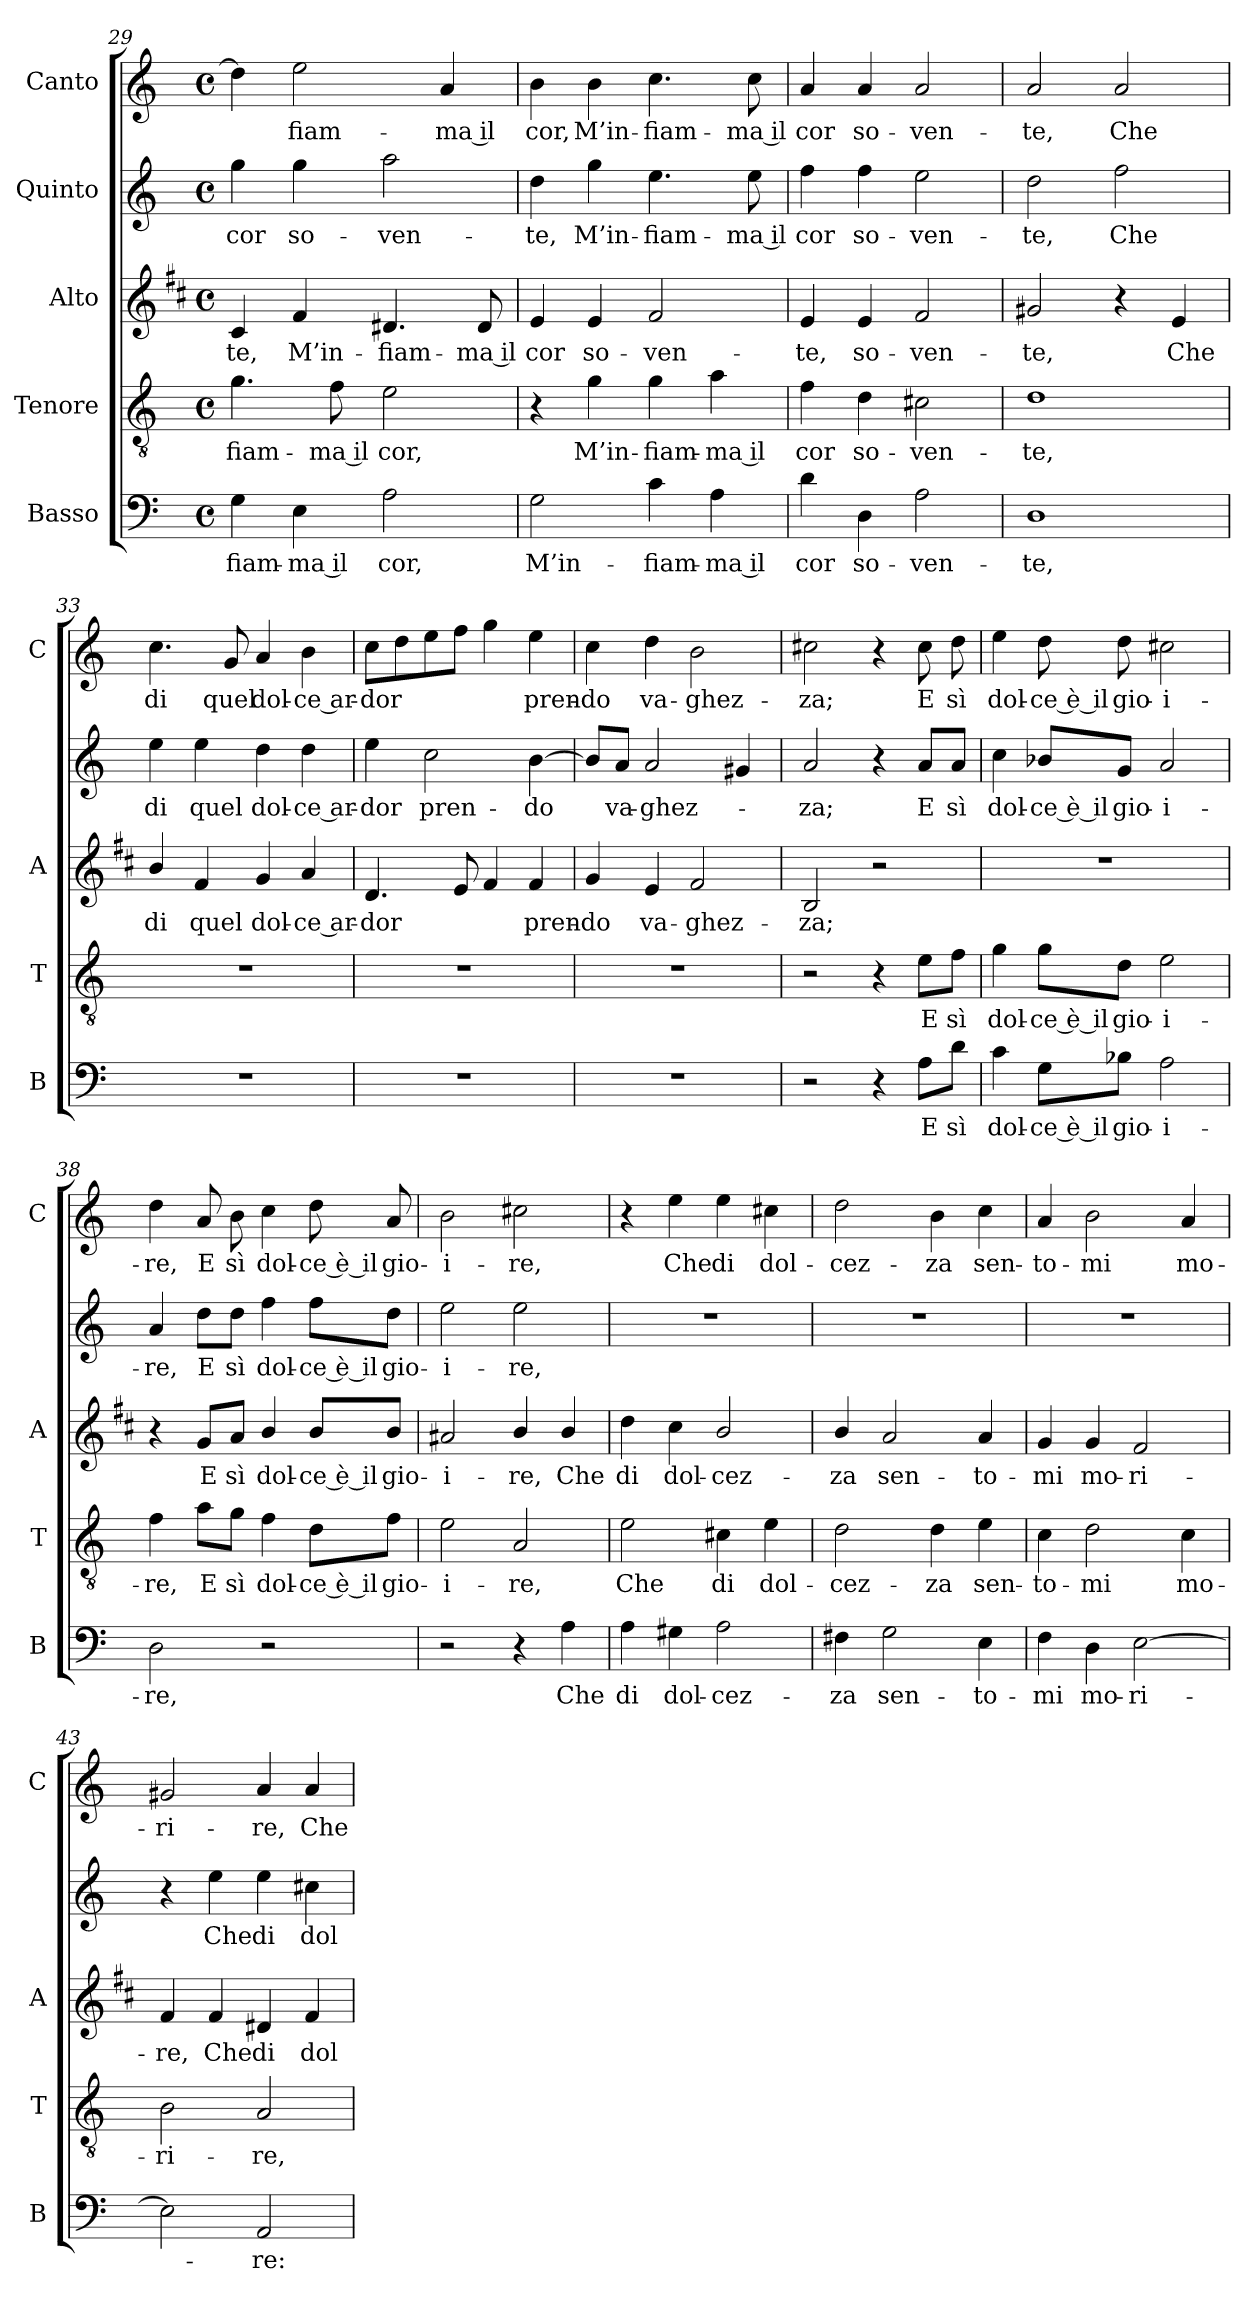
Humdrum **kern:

**kern	**text	**kern	**text	**kern	**text	**kern	**text	**kern	**text
*part5	*part5	*part4	*part4	*part3	*part3	*part2	*part2	*part1	*part1
*staff5	*staff5	*staff4	*staff4	*staff3	*staff3	*staff2	*staff2	*staff1	*staff1
*I"Basso	*	*I"Tenore	*	*I"Alto	*	*I"Quinto	*	*I"Canto	*
*I'B	*	*I'T	*	*I'A	*	*	*	*I'C	*
*clefF4	*	*clefGv2	*	*clefG2	*	*clefG2	*	*clefG2	*
*	*	*	*	*ITrd1c2	*	*	*	*	*
*k[]	*	*k[]	*	*k[]	*	*k[]	*	*k[]	*
*C:	*	*C:	*	*C:	*	*C:	*	*C:	*
*M4/4	*	*M4/4	*	*M4/4	*	*M4/4	*	*M4/4	*
*met(c)	*	*met(c)	*	*met(c)	*	*met(c)	*	*met(c)	*
=29	=29	=29	=29	=29	=29	=29	=29	=29	=29
!	!LO:LY:b	!	!LO:LY:b	!	!LO:LY:b	!	!LO:LY:b	!	!
4G\	-fiam-	4.g\	-fiam-	4B/	-te,	4gg\	cor	4dd\]	.
!	!LO:LY:b	!	!	!	!LO:LY:b	!	!LO:LY:b	!	!LO:LY:b
4E\	-ma il	.	.	4e/	M’in-	4gg\	so-	2ee\	-fiam-
!	!	!	!LO:LY:b	!	!	!	!	!	!
.	.	8f\	-ma il	.	.	.	.	.	.
!	!LO:LY:b	!	!LO:LY:b	!	!LO:LY:b	!	!LO:LY:b	!	!
2A\	cor,	2e\	cor,	4.c#X/	-fiam-	2aa\	-ven-	.	.
!	!	!	!	!	!	!	!	!	!LO:LY:b
.	.	.	.	.	.	.	.	4a/	-ma il
!	!	!	!	!	!LO:LY:b	!	!	!	!
.	.	.	.	8c#/	-ma il	.	.	.	.
!!LO:LB:g=z
=30	=30	=30	=30	=30	=30	=30	=30	=30	=30
!	!LO:LY:b	!	!	!	!LO:LY:b	!	!LO:LY:b	!	!LO:LY:b
2G\	M’in-	4r	.	4d/	cor	4dd\	-te,	4b\	cor,
!	!	!	!LO:LY:b	!	!LO:LY:b	!	!LO:LY:b	!	!LO:LY:b
.	.	4g\	M’in-	4d/	so-	4gg\	M’in-	4b\	M’in-
!	!LO:LY:b	!	!LO:LY:b	!	!LO:LY:b	!	!LO:LY:b	!	!LO:LY:b
4c\	-fiam-	4g\	-fiam-	2e/	-ven-	4.ee\	-fiam-	4.cc\	-fiam-
!	!LO:LY:b	!	!LO:LY:b	!	!	!	!	!	!
4A\	-ma il	4a\	-ma il	.	.	.	.	.	.
!	!	!	!	!	!	!	!LO:LY:b	!	!LO:LY:b
.	.	.	.	.	.	8ee\	-ma il	8cc\	-ma il
=31	=31	=31	=31	=31	=31	=31	=31	=31	=31
!	!LO:LY:b	!	!LO:LY:b	!	!LO:LY:b	!	!LO:LY:b	!	!LO:LY:b
4d\	cor	4f\	cor	4d/	-te,	4ff\	cor	4a/	cor
!	!LO:LY:b	!	!LO:LY:b	!	!LO:LY:b	!	!LO:LY:b	!	!LO:LY:b
4D\	so-	4d\	so-	4d/	so-	4ff\	so-	4a/	so-
!	!LO:LY:b	!	!LO:LY:b	!	!LO:LY:b	!	!LO:LY:b	!	!LO:LY:b
2A\	-ven-	2c#X\	-ven-	2e/	-ven-	2ee\	-ven-	2a/	-ven-
=32	=32	=32	=32	=32	=32	=32	=32	=32	=32
!	!LO:LY:b	!	!LO:LY:b	!	!LO:LY:b	!	!LO:LY:b	!	!LO:LY:b
1D	-te,	1d	-te,	2f#X/	-te,	2dd\	-te,	2a/	-te,
!	!	!	!	!	!	!	!LO:LY:b	!	!LO:LY:b
.	.	.	.	4r	.	2ff\	Che	2a/	Che
!	!	!	!	!	!LO:LY:b	!	!	!	!
.	.	.	.	4d/	Che	.	.	.	.
=33	=33	=33	=33	=33	=33	=33	=33	=33	=33
!	!	!	!	!	!LO:LY:b	!	!LO:LY:b	!	!LO:LY:b
1r	.	1r	.	4a/	di	4ee\	di	4.cc\	di
!	!	!	!	!	!LO:LY:b	!	!LO:LY:b	!	!
.	.	.	.	4e/	quel	4ee\	quel	.	.
!	!	!	!	!	!	!	!	!	!LO:LY:b
.	.	.	.	.	.	.	.	8g/	quel
!	!	!	!	!	!LO:LY:b	!	!LO:LY:b	!	!LO:LY:b
.	.	.	.	4f/	dol-	4dd\	dol-	4a/	dol-
!	!	!	!	!	!LO:LY:b	!	!LO:LY:b	!	!LO:LY:b
.	.	.	.	4g/	-ce ar-	4dd\	-ce ar-	4b\	-ce ar-
=34	=34	=34	=34	=34	=34	=34	=34	=34	=34
!	!	!	!	!	!LO:LY:b	!	!LO:LY:b	!	!LO:LY:b
1r	.	1r	.	4.c/	-dor	4ee\	-dor	8cc\L	-dor
.	.	.	.	.	.	.	.	8dd\	.
!	!	!	!	!	!	!	!LO:LY:b	!	!
.	.	.	.	.	.	2cc\	pren-	8ee\	.
.	.	.	.	8d/	.	.	.	8ff\J	.
.	.	.	.	4e/	.	.	.	4gg\	.
!	!	!	!	!	!LO:LY:b	!	!LO:LY:b	!	!LO:LY:b
.	.	.	.	4e/	pren-	[4b\	-do	4ee\	pren-
=35	=35	=35	=35	=35	=35	=35	=35	=35	=35
!	!	!	!	!	!LO:LY:b	!	!	!	!LO:LY:b
1r	.	1r	.	4f/	-do	8b/L]	.	4cc\	-do
!	!	!	!	!	!	!	!LO:LY:b	!	!
.	.	.	.	.	.	8a/J	va-	.	.
!	!	!	!	!	!LO:LY:b	!	!LO:LY:b	!	!LO:LY:b
.	.	.	.	4d/	va-	2a/	-ghez-	4dd\	va-
!	!	!	!	!	!LO:LY:b	!	!	!	!LO:LY:b
.	.	.	.	2e/	-ghez-	.	.	2b\	-ghez-
.	.	.	.	.	.	4g#X/	.	.	.
!!LO:LB:g=z
=36	=36	=36	=36	=36	=36	=36	=36	=36	=36
!	!	!	!	!	!LO:LY:b	!	!LO:LY:b	!	!LO:LY:b
2r	.	2r	.	2A/	-za;	2a/	-za;	2cc#X\	-za;
4r	.	4r	.	2r	.	4r	.	4r	.
!	!LO:LY:b	!	!LO:LY:b	!	!	!	!LO:LY:b	!	!LO:LY:b
8A\L	E	8e\L	E	.	.	8a/L	E	8cc#\	E
!	!LO:LY:b	!	!LO:LY:b	!	!	!	!LO:LY:b	!	!LO:LY:b
8d\J	sì	8f\J	sì	.	.	8a/J	sì	8dd\	sì
=37	=37	=37	=37	=37	=37	=37	=37	=37	=37
!	!LO:LY:b	!	!LO:LY:b	!	!	!	!LO:LY:b	!	!LO:LY:b
4c\	dol-	4g\	dol-	1r	.	4cc\	dol-	4ee\	dol-
!	!LO:LY:b	!	!LO:LY:b	!	!	!	!LO:LY:b	!	!LO:LY:b
8G\L	-ce è il	8g\L	-ce è il	.	.	8b-X/L	-ce è il	8dd\	-ce è il
!	!LO:LY:b	!	!LO:LY:b	!	!	!	!LO:LY:b	!	!LO:LY:b
8B-X\J	gio-	8d\J	gio-	.	.	8g/J	gio-	8dd\	gio-
!	!LO:LY:b	!	!LO:LY:b	!	!	!	!LO:LY:b	!	!LO:LY:b
2A\	-i-	2e\	-i-	.	.	2a/	-i-	2cc#X\	-i-
=38	=38	=38	=38	=38	=38	=38	=38	=38	=38
!	!LO:LY:b	!	!LO:LY:b	!	!	!	!LO:LY:b	!	!LO:LY:b
2D\	-re,	4f\	-re,	4r	.	4a/	-re,	4dd\	-re,
!	!	!	!LO:LY:b	!	!LO:LY:b	!	!LO:LY:b	!	!LO:LY:b
.	.	8a\L	E	8f/L	E	8dd\L	E	8a/	E
!	!	!	!LO:LY:b	!	!LO:LY:b	!	!LO:LY:b	!	!LO:LY:b
.	.	8g\J	sì	8g/J	sì	8dd\J	sì	8b\	sì
!	!	!	!LO:LY:b	!	!LO:LY:b	!	!LO:LY:b	!	!LO:LY:b
2r	.	4f\	dol-	4a/	dol-	4ff\	dol-	4cc\	dol-
!	!	!	!LO:LY:b	!	!LO:LY:b	!	!LO:LY:b	!	!LO:LY:b
.	.	8d\L	-ce è il	8a/L	-ce è il	8ff\L	-ce è il	8dd\	-ce è il
!	!	!	!LO:LY:b	!	!LO:LY:b	!	!LO:LY:b	!	!LO:LY:b
.	.	8f\J	gio-	8a/J	gio-	8dd\J	gio-	8a/	gio-
=39	=39	=39	=39	=39	=39	=39	=39	=39	=39
!	!	!	!LO:LY:b	!	!LO:LY:b	!	!LO:LY:b	!	!LO:LY:b
2r	.	2e\	-i-	2g#X/	-i-	2ee\	-i-	2b\	-i-
!	!	!	!LO:LY:b	!	!LO:LY:b	!	!LO:LY:b	!	!LO:LY:b
4r	.	2A/	-re,	4a/	-re,	2ee\	-re,	2cc#X\	-re,
!	!LO:LY:b	!	!	!	!LO:LY:b	!	!	!	!
4A\	Che	.	.	4a/	Che	.	.	.	.
=40	=40	=40	=40	=40	=40	=40	=40	=40	=40
!	!LO:LY:b	!	!LO:LY:b	!	!LO:LY:b	!	!	!	!
4A\	di	2e\	Che	4cc\	di	1r	.	4r	.
!	!LO:LY:b	!	!	!	!LO:LY:b	!	!	!	!LO:LY:b
4G#X\	dol-	.	.	4b\	dol-	.	.	4ee\	Che
!	!LO:LY:b	!	!LO:LY:b	!	!LO:LY:b	!	!	!	!LO:LY:b
2A\	-cez-	4c#X\	di	2a/	-cez-	.	.	4ee\	di
!	!	!	!LO:LY:b	!	!	!	!	!	!LO:LY:b
.	.	4e\	dol-	.	.	.	.	4cc#X\	dol-
=41	=41	=41	=41	=41	=41	=41	=41	=41	=41
!	!LO:LY:b	!	!LO:LY:b	!	!LO:LY:b	!	!	!	!LO:LY:b
4F#X\	-za	2d\	-cez-	4a/	-za	1r	.	2dd\	-cez-
!	!LO:LY:b	!	!	!	!LO:LY:b	!	!	!	!
2G\	sen-	.	.	2g/	sen-	.	.	.	.
!	!	!	!LO:LY:b	!	!	!	!	!	!LO:LY:b
.	.	4d\	-za	.	.	.	.	4b\	-za
!	!LO:LY:b	!	!LO:LY:b	!	!LO:LY:b	!	!	!	!LO:LY:b
4E\	-to-	4e\	sen-	4g/	-to-	.	.	4cc\	sen-
!!LO:PB:g=z
=42	=42	=42	=42	=42	=42	=42	=42	=42	=42
!	!LO:LY:b	!	!LO:LY:b	!	!LO:LY:b	!	!	!	!LO:LY:b
4F\	-mi	4c\	-to-	4f/	-mi	1r	.	4a/	-to-
!	!LO:LY:b	!	!LO:LY:b	!	!LO:LY:b	!	!	!	!LO:LY:b
4D\	mo-	2d\	-mi	4f/	mo-	.	.	2b\	-mi
!	!LO:LY:b	!	!	!	!LO:LY:b	!	!	!	!
[2E\	-ri-	.	.	2e/	-ri-	.	.	.	.
!	!	!	!LO:LY:b	!	!	!	!	!	!LO:LY:b
.	.	4c\	mo-	.	.	.	.	4a/	mo-
=43	=43	=43	=43	=43	=43	=43	=43	=43	=43
!	!	!	!LO:LY:b	!	!LO:LY:b	!	!	!	!LO:LY:b
2E\]	.	2B\	-ri-	4e/	-re,	4r	.	2g#X/	-ri-
!	!	!	!	!	!LO:LY:b	!	!LO:LY:b	!	!
.	.	.	.	4e/	Che	4ee\	Che	.	.
!	!LO:LY:b	!	!LO:LY:b	!	!LO:LY:b	!	!LO:LY:b	!	!LO:LY:b
2AA/	-re:	2A/	-re,	4c#X/	di	4ee\	di	4a/	-re,
!	!	!	!	!	!LO:LY:b	!	!LO:LY:b	!	!LO:LY:b
.	.	.	.	4e/	dol-	4cc#X\	dol-	4a/	Che
=	=	=	=	=	=	=	=	=	=
*-	*-	*-	*-	*-	*-	*-	*-	*-	*-
